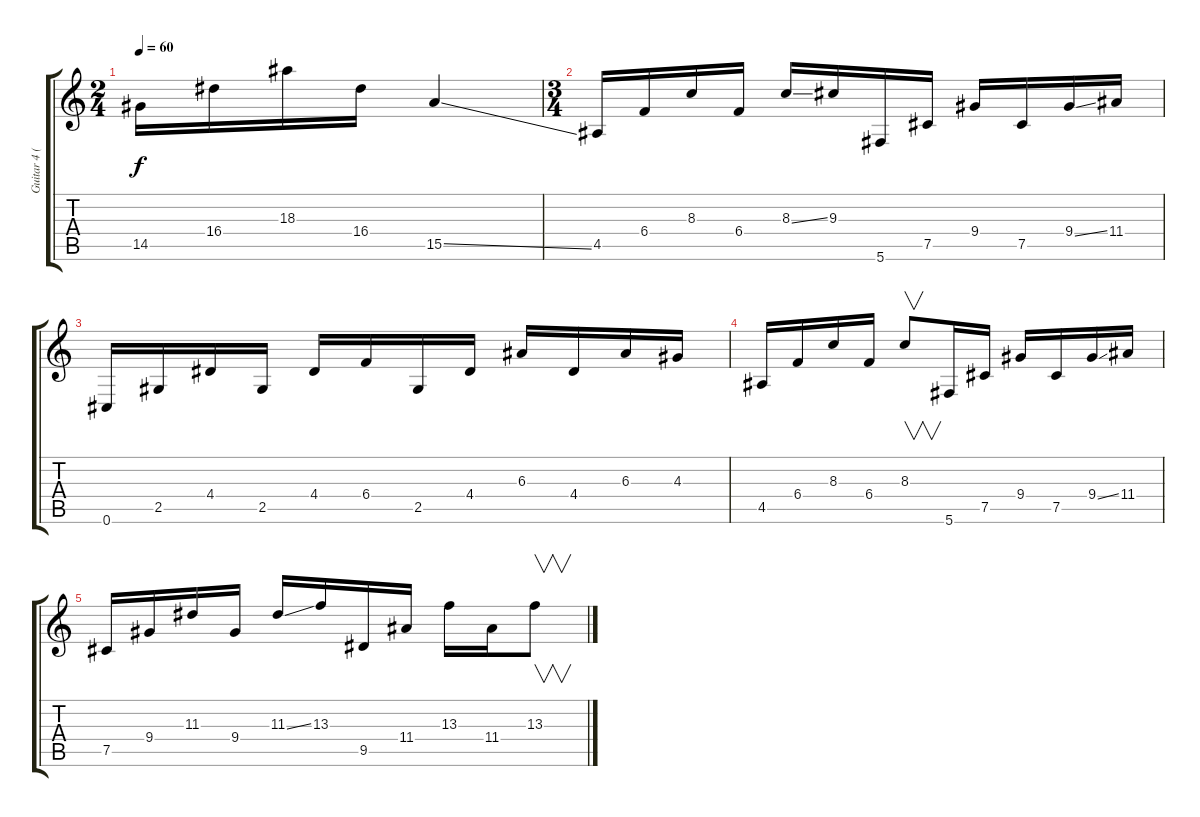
\track ("Guitar 4 (solo)" "Guitar 4 (") {instrument overdrivenguitar}
\staff {score tabs}
\tuning (Db4 Ab3 E3 B2 Gb2 Db2) {hide}
\ts (2 4)
\tempo 60
\clef g2
\ks c
14.5.16{dy f} 16.4.16 18.3.16 16.4.16 15.5{ss}.4 |
\ts (3 4)
4.5.16 6.4.16 8.3.16 6.4.16 8.3{ss}.16 9.3.16 5.6.16 7.5.16 9.4.16 7.5.16 9.4{ss}.16 11.4.16 |
0.6.16 2.5.16 4.4.16 2.5.16 4.4.16 6.4.16 2.5.16 4.4.16 6.3.16 4.4.16 6.3.16 4.3.16 |
4.5.16 6.4.16 8.3.16 6.4.16 8.3.8{v} 5.6.16 7.5.16 9.4.16 7.5.16 9.4{ss}.16 11.4.16 |
7.5.16 9.4.16 11.3.16 9.4.16 11.3{ss}.16 13.3.16 9.5.16 11.4.16 13.3.16 11.4.16 13.3.8{v}
